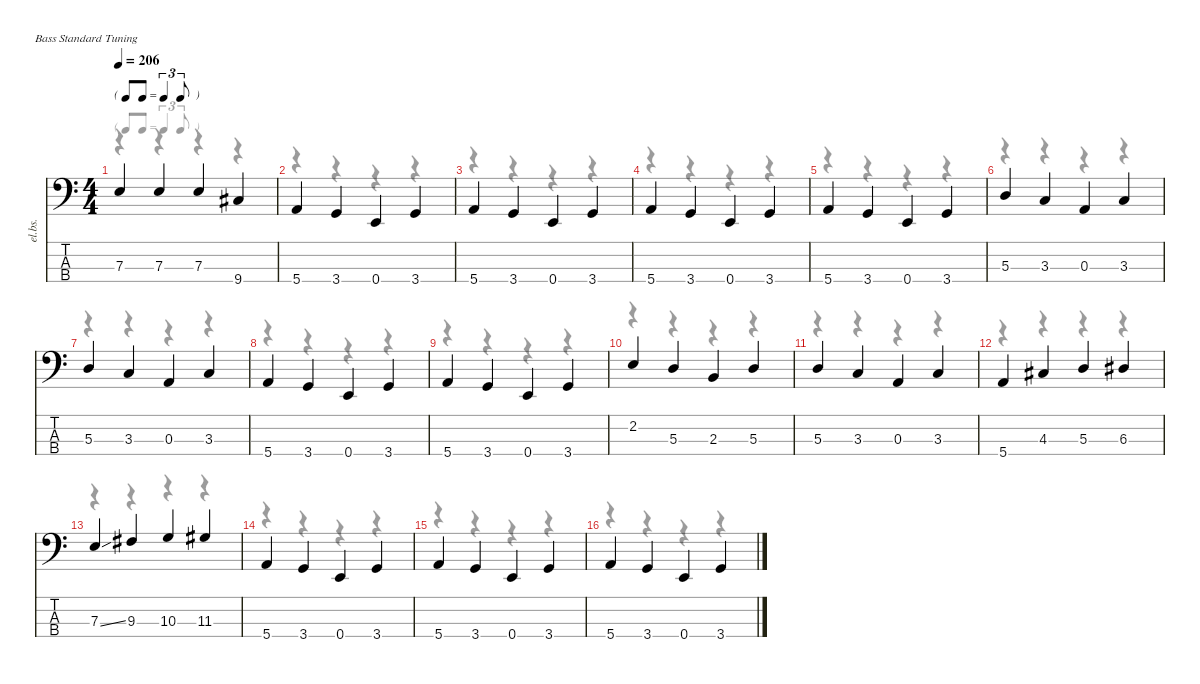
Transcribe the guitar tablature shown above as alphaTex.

\defaultSystemsLayout 4
\hideDynamics
\bracketExtendMode nobrackets
\otherSystemsTrackNameOrientation horizontal
\track ("Bass" "el.bs.") {instrument electricbassfinger}
\staff {score tabs}
\tuning (G2 D2 A1 E1)
\voice
\ts (4 4)
\tf triplet8th
\tempo 206
\clef f4
\ks c
7.3.4{dy f} 7.3.4 7.3.4 9.4{acc #}.4 |
5.4.4 3.4.4 0.4.4 3.4.4 |
5.4.4 3.4.4 0.4.4 3.4.4 |
5.4.4 3.4.4 0.4.4 3.4.4 |
5.4.4 3.4.4 0.4.4 3.4.4 |
5.3.4 3.3.4 0.3.4 3.3.4 |
5.3.4 3.3.4 0.3.4 3.3.4 |
5.4.4 3.4.4 0.4.4 3.4.4 |
5.4.4 3.4.4 0.4.4 3.4.4 |
2.2.4 5.3.4 2.3.4 5.3.4 |
5.3.4 3.3.4 0.3.4 3.3.4 |
5.4.4 4.3{acc #}.4 5.3.4 6.3{acc #}.4 |
7.3{ss}.4 9.3{acc #}.4 10.3.4 11.3{acc #}.4 |
5.4.4 3.4.4 0.4.4 3.4.4 |
5.4.4 3.4.4 0.4.4 3.4.4 |
5.4.4 3.4.4 0.4.4 3.4.4
\voice
\clef f4
\ottava regular
\simile none
\ks c
r.4{dy mf} r.4 r.4 r.4 |
r.4 r.4 r.4 r.4 |
r.4 r.4 r.4 r.4 |
r.4 r.4 r.4 r.4 |
r.4 r.4 r.4 r.4 |
r.4 r.4 r.4 r.4 |
r.4 r.4 r.4 r.4 |
r.4 r.4 r.4 r.4 |
r.4 r.4 r.4 r.4 |
r.4 r.4 r.4 r.4 |
r.4 r.4 r.4 r.4 |
r.4 r.4 r.4 r.4 |
r.4 r.4 r.4 r.4 |
r.4 r.4 r.4 r.4 |
r.4 r.4 r.4 r.4 |
r.4 r.4 r.4 r.4
